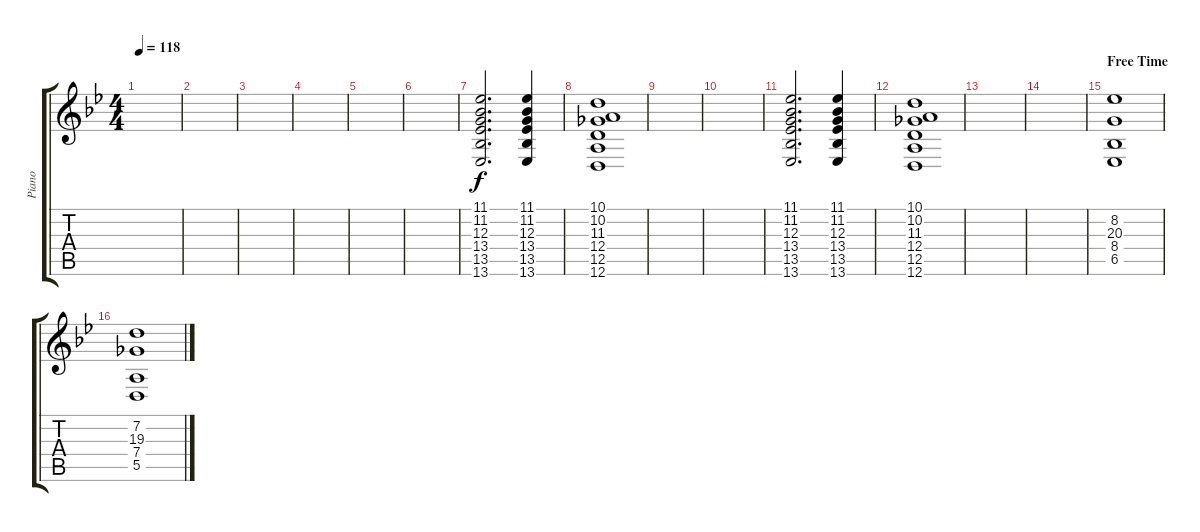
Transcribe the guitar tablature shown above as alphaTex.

\track ("Piano" "Piano") {instrument electricpiano1}
\staff {score tabs}
\tuning (E4 B3 G3 D3 A2 D2) {hide}
\ts (4 4)
\tempo 118
\clef g2
\ks gminor
|
|
|
|
|
|
(11.1 11.2 12.3 13.4 13.5 13.6).2{d} (11.1 11.2 12.3 13.4 13.5 13.6).4 |
(10.1 10.2 11.3 12.4 12.5 12.6).1 |
|
|
(11.1 11.2 12.3 13.4 13.5 13.6).2{d} (11.1 11.2 12.3 13.4 13.5 13.6).4 |
(10.1 10.2 11.3 12.4 12.5 12.6).1 |
|
|
\section ("" "Free Time")
(8.2 20.3 8.4 6.5).1 |
(7.2 19.3 7.4 5.5).1
